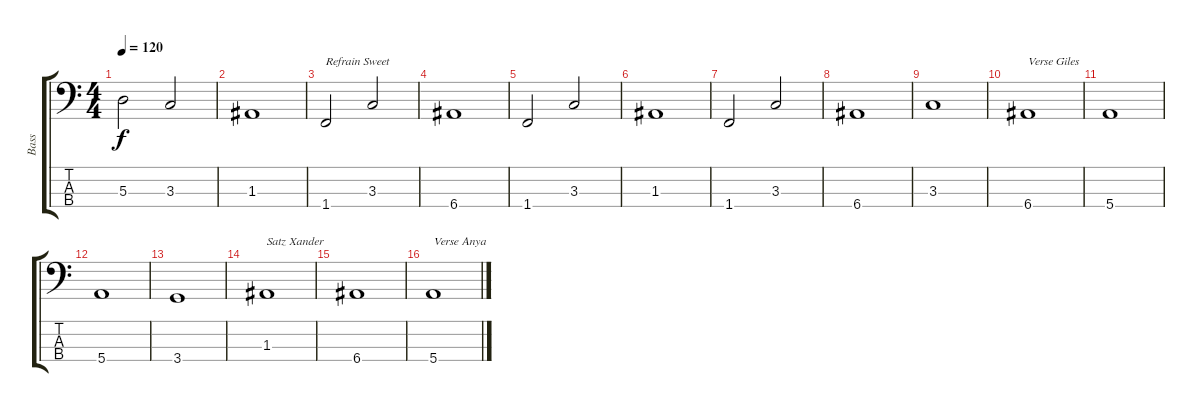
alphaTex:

\track ("Bass" "Bass") {instrument acousticbass}
\staff {score tabs}
\tuning (G2 D2 A1 E1) {hide}
\ts (4 4)
\tempo 120
\clef f4
\ks c
5.3.2{dy f} 3.3.2 |
1.3.1 |
1.4.2{txt "Refrain Sweet"} 3.3.2 |
6.4.1 |
1.4.2 3.3.2 |
1.3.1 |
1.4.2 3.3.2 |
6.4.1 |
3.3.1 |
6.4.1{txt "Verse Giles"} |
5.4.1 |
5.4.1 |
3.4.1 |
1.3.1{txt "Satz Xander"} |
6.4.1 |
5.4.1{txt "Verse Anya"}
